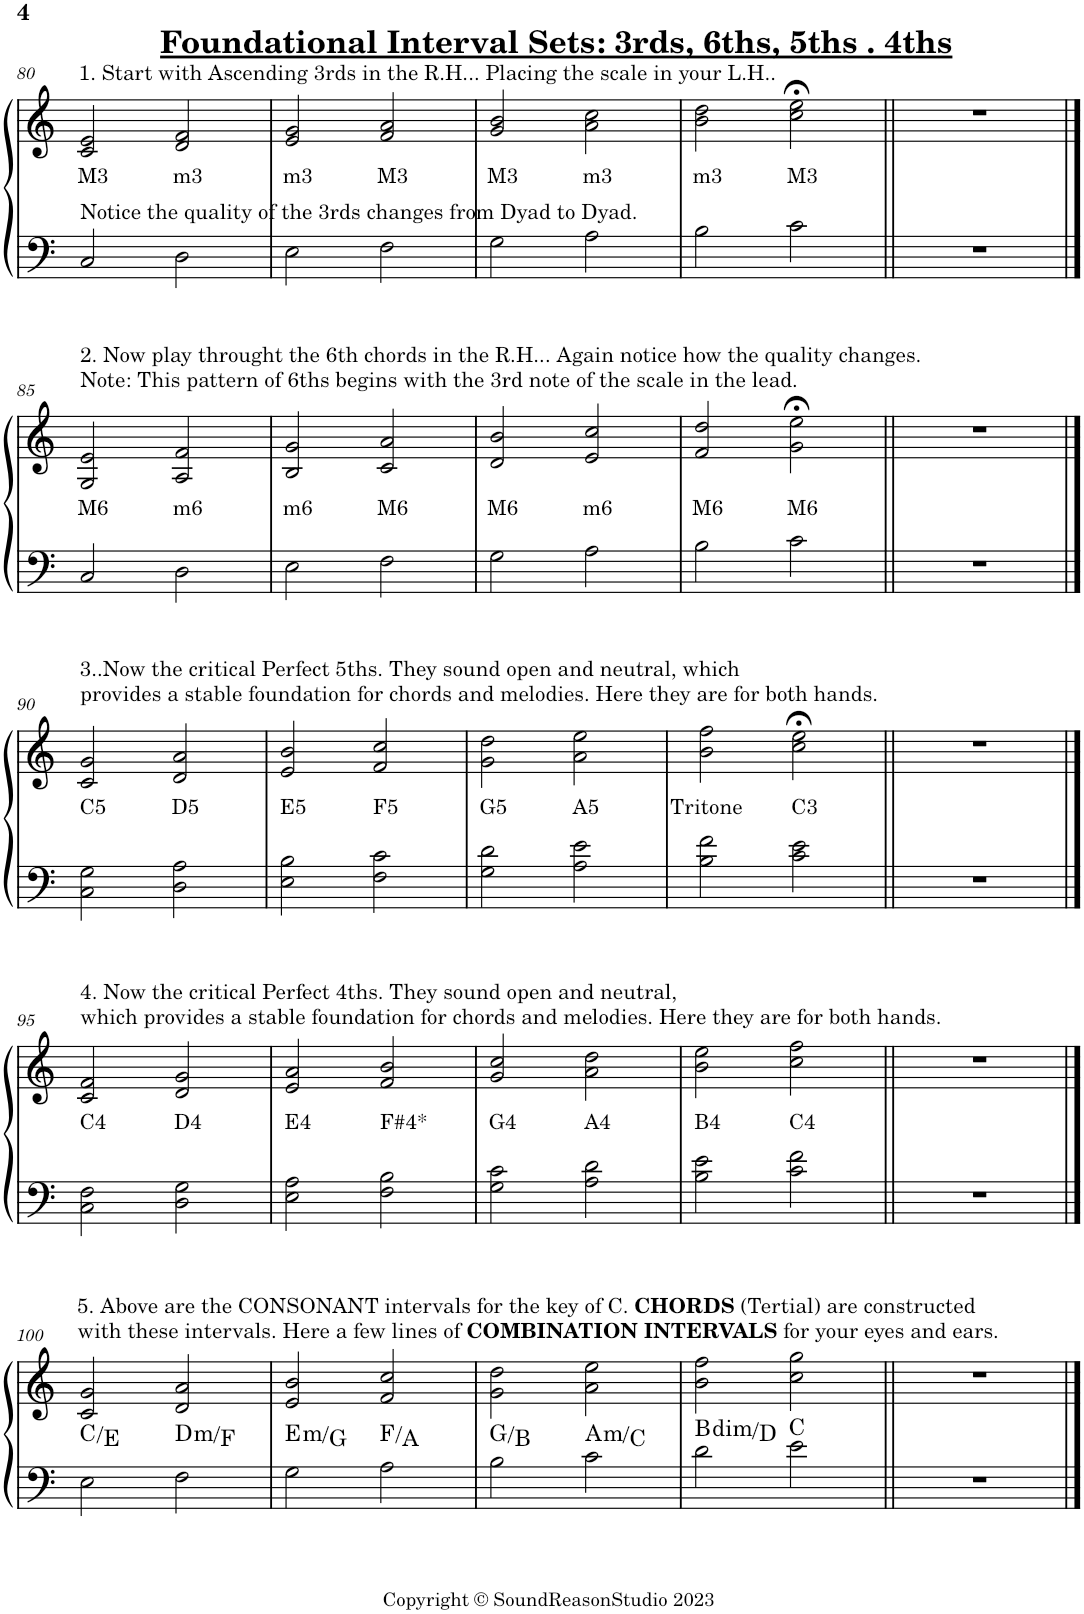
**kern	**kern	**text	**harte
*part1	*part1	*part1	*part1
*staff2	*staff1	*staff1	*
*I"Piano	*	*	*
*I'Pno.	*	*	*
!!LO:PB:g=z
*clefF4	*clefG2	*	*
*k[]	*k[]	*	*
*M4/4	*M4/4	*	*
=80	=80	=80	=80
!	!LO:TX:a:t=1. Start with Ascending 3rds in the R.H... Placing the scale in your L.H..	!	!
!LO:TX:a:t=Notice the quality of the 3rds changes from Dyad to Dyad.	!	!	!
!	!	!LO:LY:b	!
2C/	2c/ 2e/	M3	.
!	!	!LO:LY:b	!
2D\	2d/ 2f/	m3	.
=81	=81	=81	=81
!	!LO:TX:a:B:t=Foundational Interval Sets&colon; 3rds, 6ths, 5ths . 4ths	!	!
!	!	!LO:LY:b	!
2E\	2e/ 2g/	m3	.
!	!	!LO:LY:b	!
2F\	2f/ 2a/	M3	.
=82	=82	=82	=82
!	!	!LO:LY:b	!
2G\	2g/ 2b/	M3	.
!	!	!LO:LY:b	!
2A\	2a\ 2cc\	m3	.
=83	=83	=83	=83
!	!	!LO:LY:b	!
2B\	2b\ 2dd\	m3	.
!	!	!LO:LY:b	!
2c\	2cc\;< 2ee\;<	M3	.
=84||	=84||	=84||	=84||
1r	1r	.	.
!!LO:LB:g=z
==85	==85	==85	==85
!	!LO:TX:a:t=2. Now play throught the 6th chords in the R.H... Again notice how the quality changes.	!	!
!	!LO:TX:a:t=Note&colon; This pattern of 6ths begins with the 3rd note of the scale in the lead.	!	!
!	!	!LO:LY:b	!
2C/	2G/ 2e/	M6	.
!	!	!LO:LY:b	!
2D\	2A/ 2f/	m6	.
=86	=86	=86	=86
!	!	!LO:LY:b	!
2E\	2B/ 2g/	m6	.
!	!	!LO:LY:b	!
2F\	2c/ 2a/	M6	.
=87	=87	=87	=87
!	!	!LO:LY:b	!
2G\	2d/ 2b/	M6	.
!	!	!LO:LY:b	!
2A\	2e/ 2cc/	m6	.
=88	=88	=88	=88
!	!	!LO:LY:b	!
2B\	2f/ 2dd/	M6	.
!	!	!LO:LY:b	!
2c\	2g\;< 2ee\;<	M6	.
=89||	=89||	=89||	=89||
1r	1r	.	.
!!LO:LB:g=z
==90	==90	==90	==90
!	!LO:TX:a:t=3..Now the critical Perfect 5ths. They sound open and neutral, which	!	!
!	!LO:TX:a:t=provides a stable foundation for chords and melodies. Here they are for both hands.	!	!
!	!	!LO:LY:b	!
2C\ 2G\	2c/ 2g/	C5	.
!	!	!LO:LY:b	!
2D\ 2A\	2d/ 2a/	D5	.
=91	=91	=91	=91
!	!	!LO:LY:b	!
2E\ 2B\	2e/ 2b/	E5	.
!	!	!LO:LY:b	!
2F\ 2c\	2f/ 2cc/	F5	.
=92	=92	=92	=92
!	!	!LO:LY:b	!
2G\ 2d\	2g\ 2dd\	G5	.
!	!	!LO:LY:b	!
2A\ 2e\	2a\ 2ee\	A5	.
=93	=93	=93	=93
!	!	!LO:LY:b	!
2B\ 2f\	2b\ 2ff\	Tritone	.
!	!	!LO:LY:b	!
2c\ 2e\	2cc\;< 2ee\;<	C3	.
=94||	=94||	=94||	=94||
1r	1r	.	.
!!LO:LB:g=z
==95	==95	==95	==95
!	!LO:TX:a:t=4. Now the critical Perfect 4ths. They sound open and neutral,	!	!
!	!LO:TX:a:t=which provides a stable foundation for chords and melodies. Here they are for both hands.	!	!
!	!	!LO:LY:b	!
2C\ 2F\	2c/ 2f/	C4	.
!	!	!LO:LY:b	!
2D\ 2G\	2d/ 2g/	D4	.
=96	=96	=96	=96
!	!	!LO:LY:b	!
2E\ 2A\	2e/ 2a/	E4	.
!	!	!LO:LY:b	!
2F\ 2B\	2f/ 2b/	F#4*	.
=97	=97	=97	=97
!	!	!LO:LY:b	!
2G\ 2c\	2g/ 2cc/	G4	.
!	!	!LO:LY:b	!
2A\ 2d\	2a\ 2dd\	A4	.
=98	=98	=98	=98
!	!	!LO:LY:b	!
2B\ 2e\	2b\ 2ee\	B4	.
!	!	!LO:LY:b	!
2c\ 2f\	2cc\ 2ff\	C4	.
=99||	=99||	=99||	=99||
1r	1r	.	.
!!LO:LB:g=z
==100	==100	==100	==100
!	!LO:TX:a:t=5. Above are the CONSONANT intervals for the key of C.	!	!
!	!LO:TX:a:B:t=CHORDS	!	!
!	!LO:TX:a:t=(Tertial) are constructed	!	!
!	!LO:TX:a:t=with these intervals. Here a few lines of	!	!
!	!LO:TX:a:B:t=COMBINATION INTERVALS	!	!
!	!LO:TX:a:t=for your eyes and ears.	!	!
2E\	2c/ 2g/	.	C:maj/3
!	!	!	!LO:H:kt=m
2F\	2d/ 2a/	.	D:min/b3
=101	=101	=101	=101
!	!	!	!LO:H:kt=m
2G\	2e/ 2b/	.	E:min/b3
2A\	2f/ 2cc/	.	F:maj/3
=102	=102	=102	=102
2B\	2g\ 2dd\	.	G:maj/3
!	!	!	!LO:H:kt=m
2c\	2a\ 2ee\	.	A:min/b3
=103	=103	=103	=103
!	!	!	!LO:H:kt=dim
2d\	2b\ 2ff\	.	B:dim/b3
2e\	2cc\ 2gg\	.	C:maj
=104||	=104||	=104||	=104||
1r	1r	.	.
==	==	==	==
*-	*-	*-	*-
